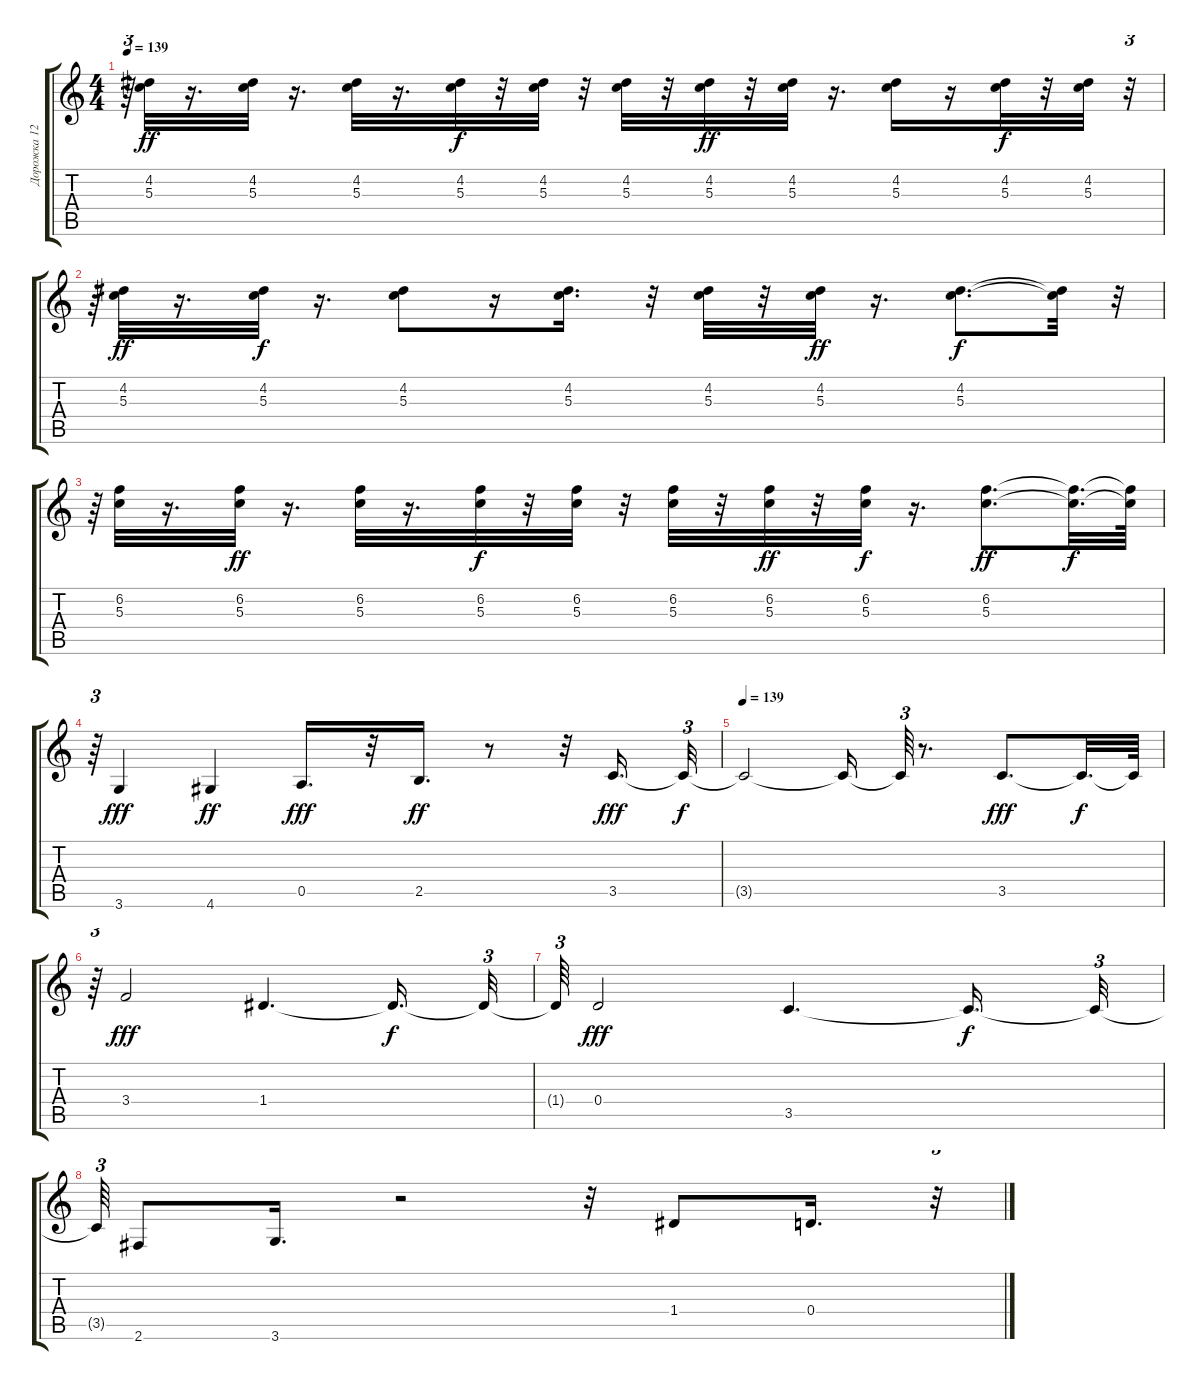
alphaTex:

\track ("Дорожка 12" "Дорожка 12") {instrument distortionguitar}
\staff {score tabs}
\tuning (E4 B3 G3 D3 A2 E2) {hide}
\ts (4 4)
\tempo 139
\clef g2
\ks c
r.64{tu (3 2) dy ff} (4.2 5.3).32 r.16{d} (4.2 5.3).32 r.16{d} (4.2 5.3).32 r.16{d} (4.2 5.3).32{dy f} r.32 (4.2 5.3).32 r.32 (4.2 5.3).32 r.32 (4.2 5.3).32{dy ff} r.32 (4.2 5.3).32 r.16{d} (4.2 5.3).16 r.16 (4.2 5.3).32{dy f} r.32 (4.2 5.3).32 r.32{tu (3 2)} |
r.64{tu (3 2)} (4.2 5.3).32{dy ff} r.16{d} (4.2 5.3).32{dy f} r.16{d} (4.2 5.3).8 r.16 (4.2 5.3).16{d} r.32 (4.2 5.3).32 r.32 (4.2 5.3).32{dy ff} r.16{d} (4.2 5.3).8{d dy f} (4.2{t} 5.3{t}).32 r.32{tu (3 2)} |
r.64{tu (3 2)} (6.2 5.3).32 r.16{d} (6.2 5.3).32{dy ff} r.16{d} (6.2 5.3).32 r.16{d} (6.2 5.3).32{dy f} r.32 (6.2 5.3).32 r.32 (6.2 5.3).32 r.32 (6.2 5.3).32{dy ff} r.32 (6.2 5.3).32{dy f} r.16{d} (6.2 5.3).8{d dy ff} (6.2{t} 5.3{t}).32{d dy f} (6.2{t} 5.3{t}).64 |
r.64{tu (3 2)} 3.6.4{dy fff} 4.6.4{dy ff} 0.5.16{d dy fff} r.32 2.5.16{d dy ff} r.8 r.32 3.5.16{d dy fff} 3.5{t}.32{tu (3 2) dy f} |
\tempo 139
3.5{t}.2 3.5{t}.16 3.5{t}.64{tu (3 2)} r.8{d} 3.5.8{d dy fff} 3.5{t}.32{d dy f} 3.5{t}.64 |
r.64{tu (3 2)} 3.4.2{dy fff} 1.4.4{d} 1.4{t}.16{d dy f} 1.4{t}.32{tu (3 2)} |
1.4{t}.64{tu (3 2)} 0.4.2{dy fff} 3.5.4{d} 3.5{t}.16{d dy f} 3.5{t}.32{tu (3 2)} |
3.5{t}.64{tu (3 2)} 2.6.8 3.6.16{d} r.2 r.32 1.4.8 0.4.16{d} r.32{tu (3 2)}
